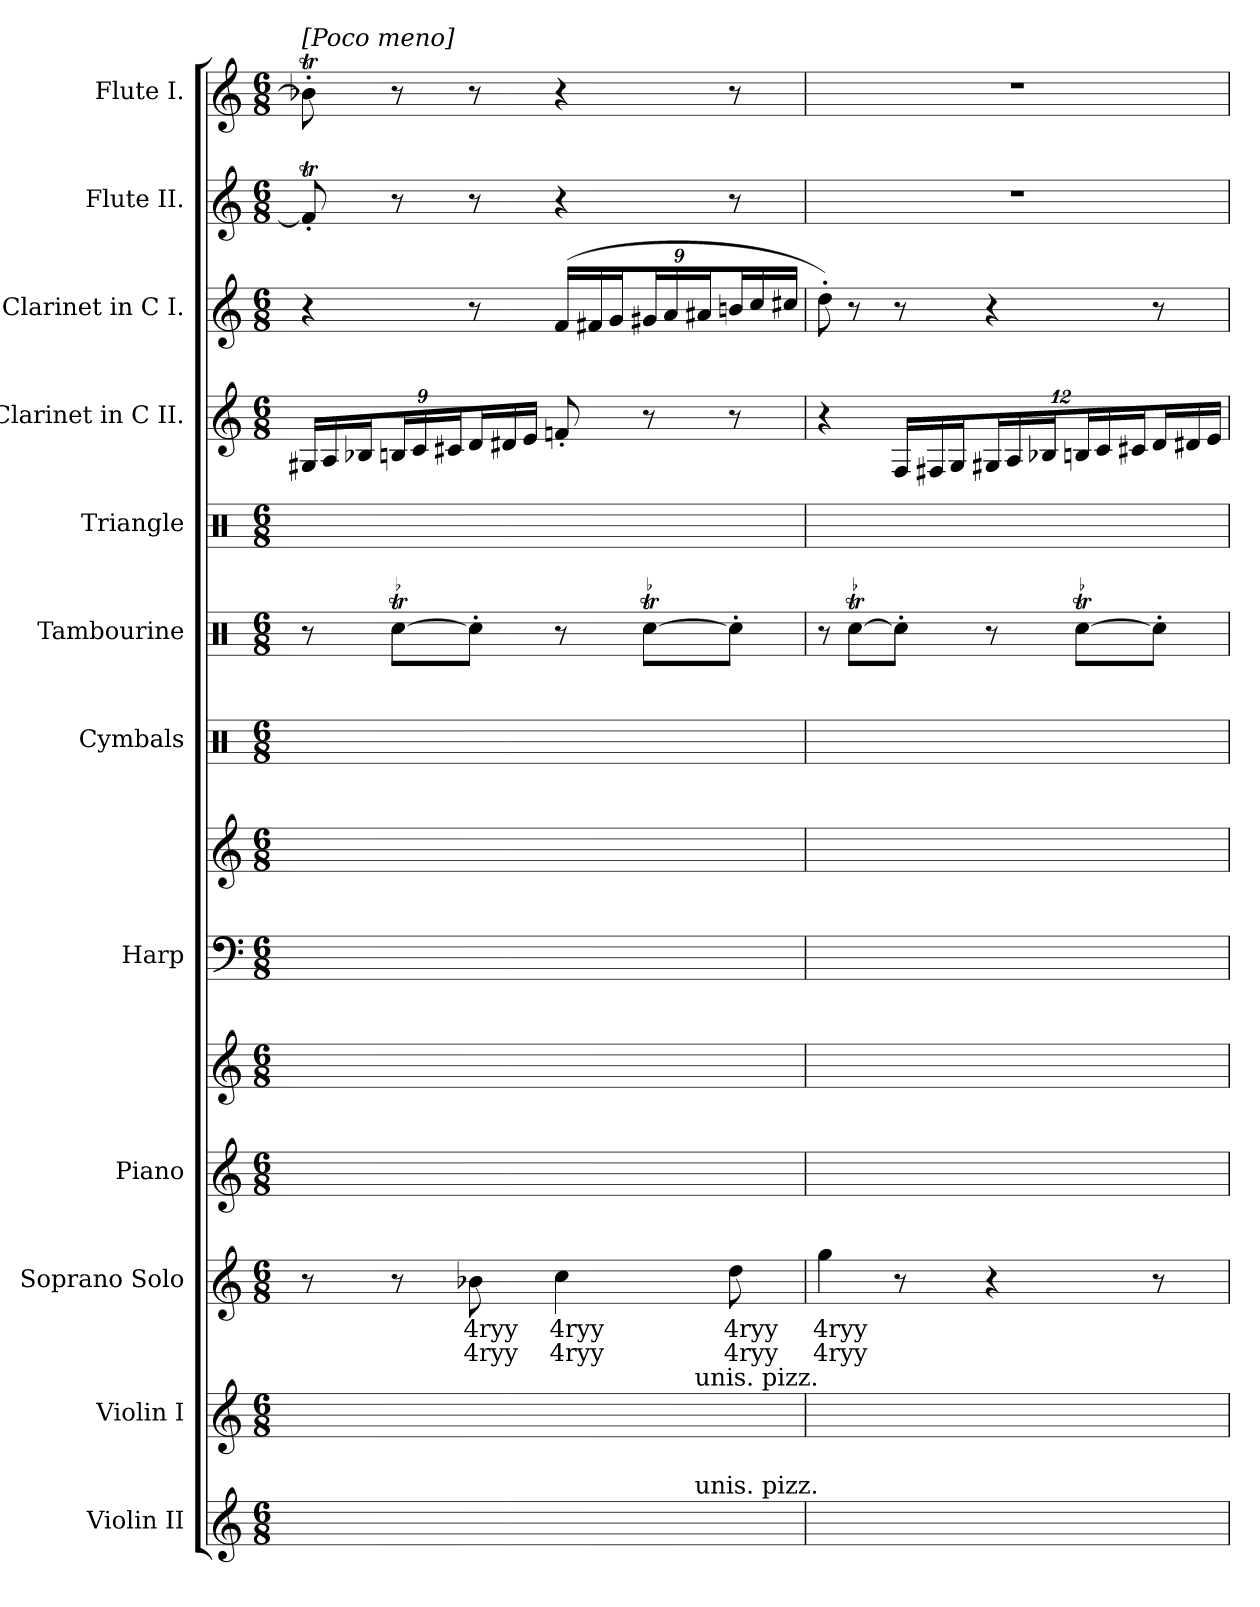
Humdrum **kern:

**kern	**kern	**kern	**text	**text	**kern	**kern	**kern	**kern	**kern	**kern	**kern	**kern	**kern	**kern	**kern
*part12	*part11	*part10	*part10	*part10	*part9	*part9	*part8	*part8	*part7	*part6	*part5	*part4	*part3	*part2	*part1
*staff14	*staff13	*staff12	*staff12	*staff12	*staff11	*staff10	*staff9	*staff8	*staff7	*staff6	*staff5	*staff4	*staff3	*staff2	*staff1
*I"Violin II	*I"Violin I	*I"Soprano Solo	*	*	*I"Piano	*	*I"Harp	*	*I"Cymbals	*I"Tambourine	*I"Triangle	*I"Clarinet in C II.	*I"Clarinet in C I.	*I"Flute II.	*I"Flute I.
*I'Vln. II	*I'Vln. I	*I'S.	*	*	*I'Pno.	*	*I'Hp.	*	*I'Cym.	*I'Tamb.	*I'Tri.	*I'Cl. II	*I'Cl. I	*I'Fl. II	*I'Fl. I
*clefG2	*clefG2	*clefG2	*	*	*clefG2	*clefG2	*clefF4	*clefG2	*clefX	*clefX	*clefX	*clefG2	*clefG2	*clefG2	*clefG2
*k[]	*k[]	*k[]	*	*	*k[]	*k[]	*k[]	*k[]	*k[]	*k[]	*k[]	*k[]	*k[]	*k[]	*k[]
*C:	*C:	*C:	*	*	*C:	*C:	*C:	*C:	*C:	*C:	*C:	*C:	*C:	*C:	*C:
*M6/8	*M6/8	*M6/8	*	*	*M6/8	*M6/8	*M6/8	*M6/8	*M6/8	*M6/8	*M6/8	*M6/8	*M6/8	*M6/8	*M6/8
=1	=1	=1	=1	=1	=1	=1	=1	=1	=1	=1	=1	=1	=1	=1	=1
!	!	!	!	!	!	!	!	!	!	!	!	!	!	!	!LO:TX:a:t=[Poco meno]
4%3ryy	4%3ryy	8r	.	.	8ryy	8ryy	8ryy	8ryy	8ryy	8r	8ryy	24G#XLL	4r	8fT']	8b-XT']
.	.	.	.	.	.	.	.	.	.	.	.	24A	.	.	.
.	.	.	.	.	.	.	.	.	.	.	.	24B-XJ	.	.	.
.	.	8r	.	.	8ryy	8ryy	24ryy	24ryy	8ryy	[8RcctL	24ryy	24BnL	.	8r	8r
.	.	.	.	.	.	.	24ryy	24ryy	.	.	24ryy	24c	.	.	.
.	.	.	.	.	.	.	24ryy	24ryy	.	.	24ryy	24c#XJ	.	.	.
.	.	8b-X	4ryy	4ryy	8ryy	8ryy	8ryy	8ryy	8ryy	8Rcc'J]	8ryy	24dL	8r	8r	8r
.	.	.	.	.	.	.	.	.	.	.	.	24d#X	.	.	.
.	.	.	.	.	.	.	.	.	.	.	.	24eJJ	.	.	.
.	.	4cc	4ryy	4ryy	8ryy	8ryy	24ryy	24ryy	8ryy	8r	24ryy	8fn'i	(24fLL	4r	4r
.	.	.	.	.	.	.	24ryy	24ryy	.	.	24ryy	.	24f#X	.	.
.	.	.	.	.	.	.	24ryy	24ryy	.	.	24ryy	.	24gJ	.	.
.	.	.	.	.	8ryy	8ryy	8ryy	8ryy	8ryy	[8RcctL	8ryy	8r	24g#XL	.	.
.	.	.	.	.	.	.	.	.	.	.	.	.	24a	.	.
.	.	.	.	.	.	.	.	.	.	.	.	.	24a#XJ	.	.
.	.	8dd	4ryy	4ryy	8ryy	8ryy	24ryy	24ryy	8ryy	8Rcc'J]	24ryy	8r	24bnL	8r	8r
.	.	.	.	.	.	.	24ryy	24ryy	.	.	24ryy	.	24cc	.	.
.	.	.	.	.	.	.	24ryy	24ryy	.	.	24ryy	.	24cc#XJJ	.	.
=2	=2	=2	=2	=2	=2	=2	=2	=2	=2	=2	=2	=2	=2	=2	=2
!	!LO:TX:a:rj:t=unis. pizz.	!	!	!	!	!	!	!	!	!	!	!	!	!	!
!LO:TX:a:rj:t=unis. pizz.	!	!	!	!	!	!	!	!	!	!	!	!	!	!	!
8ryy	8ryy	4gg	4ryy	4ryy	8ryy	8ryy	8ryy	8ryy	8ryy	8r	8ryy	4r	8dd')	4%3r	4%3r
8ryy	8ryy	.	.	.	8ryy	8ryy	24ryy	24ryy	8ryy	[8RcctL	24ryy	.	8r	.	.
.	.	.	.	.	.	.	24ryy	24ryy	.	.	24ryy	.	.	.	.
.	.	.	.	.	.	.	24ryy	24ryy	.	.	24ryy	.	.	.	.
8ryy	8ryy	8r	.	.	8ryy	8ryy	8ryy	8ryy	8ryy	8Rcc'J]	8ryy	24FLL	8r	.	.
.	.	.	.	.	.	.	.	.	.	.	.	24F#X	.	.	.
.	.	.	.	.	.	.	.	.	.	.	.	24GJ	.	.	.
4ryy	4ryy	4r	.	.	8ryy	8ryy	24ryy	24ryy	8ryy	8r	24ryy	24G#XL	4r	.	.
.	.	.	.	.	.	.	24ryy	24ryy	.	.	24ryy	24A	.	.	.
.	.	.	.	.	.	.	24ryy	24ryy	.	.	24ryy	24B-XJ	.	.	.
.	.	.	.	.	8ryy	8ryy	8ryy	8ryy	8ryy	[8RcctL	8ryy	24BnL	.	.	.
.	.	.	.	.	.	.	.	.	.	.	.	24c	.	.	.
.	.	.	.	.	.	.	.	.	.	.	.	24c#XJ	.	.	.
8ryy	8ryy	8r	.	.	8ryy	8ryy	24ryy	24ryy	8ryy	8Rcc'J]	24ryy	24dL	8r	.	.
.	.	.	.	.	.	.	24ryy	24ryy	.	.	24ryy	24d#X	.	.	.
.	.	.	.	.	.	.	24ryy	24ryy	.	.	24ryy	24eJJ	.	.	.
=	=	=	=	=	=	=	=	=	=	=	=	=	=	=	=
*-	*-	*-	*-	*-	*-	*-	*-	*-	*-	*-	*-	*-	*-	*-	*-
